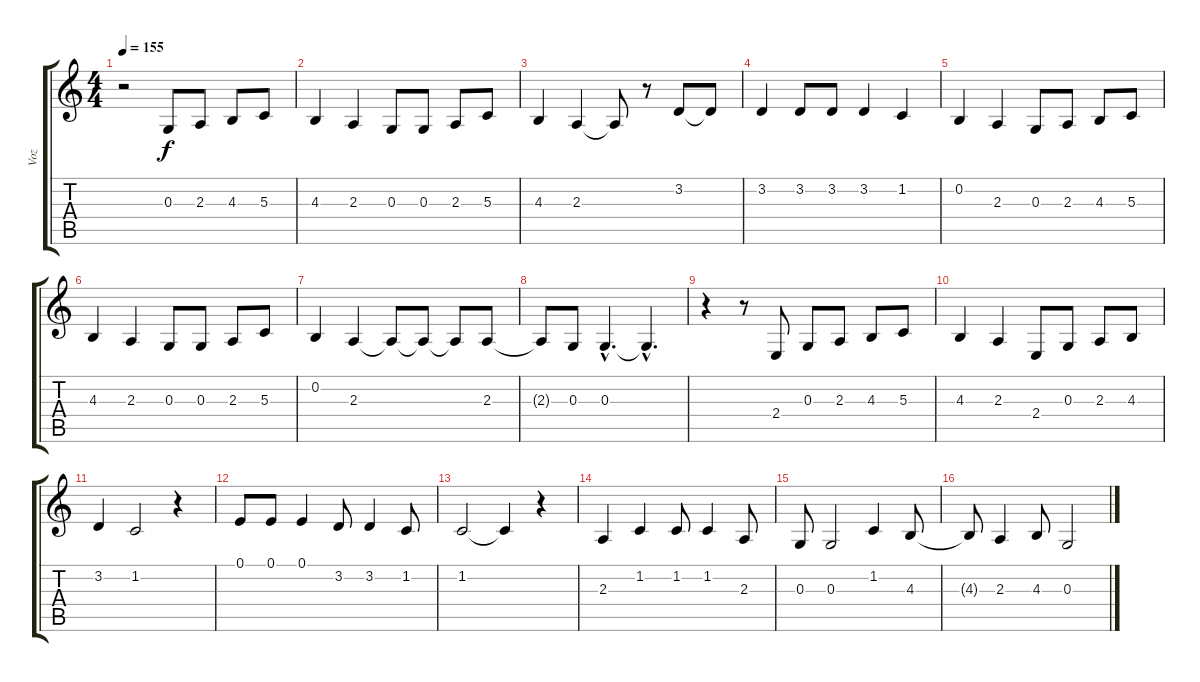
\track ("Voz" "Voz") {instrument flute}
\staff {score tabs}
\tuning (E4 B3 G3 D3 A2 E2) {hide}
\ts (4 4)
\tempo 155
\clef g2
\ks c
r.2{dy f} 0.3.8 2.3.8 4.3.8 5.3.8 |
4.3.4 2.3.4 0.3.8 0.3.8 2.3.8 5.3.8 |
4.3.4 2.3.4 2.3{t}.8 r.8 3.2.8 3.2{t}.8 |
3.2.4 3.2.8 3.2.8 3.2.4 1.2.4 |
0.2.4 2.3.4 0.3.8 2.3.8 4.3.8 5.3.8 |
4.3.4 2.3.4 0.3.8 0.3.8 2.3.8 5.3.8 |
0.2.4 2.3.4 2.3{t}.8 2.3{t}.8 2.3{t}.8 2.3.8 |
2.3{t}.8 0.3.8 0.3{hac}.4{d} 0.3{hac t}.4{d} |
r.4 r.8 2.4.8 0.3.8 2.3.8 4.3.8 5.3.8 |
4.3.4 2.3.4 2.4.8 0.3.8 2.3.8 4.3.8 |
3.2.4 1.2.2 r.4 |
0.1.8 0.1.8 0.1.4 3.2.8 3.2.4 1.2.8 |
1.2.2 1.2{t}.4 r.4 |
2.3.4 1.2.4 1.2.8 1.2.4 2.3.8 |
0.3.8 0.3.2 1.2.4 4.3.8 |
4.3{t}.8 2.3.4 4.3.8 0.3.2
